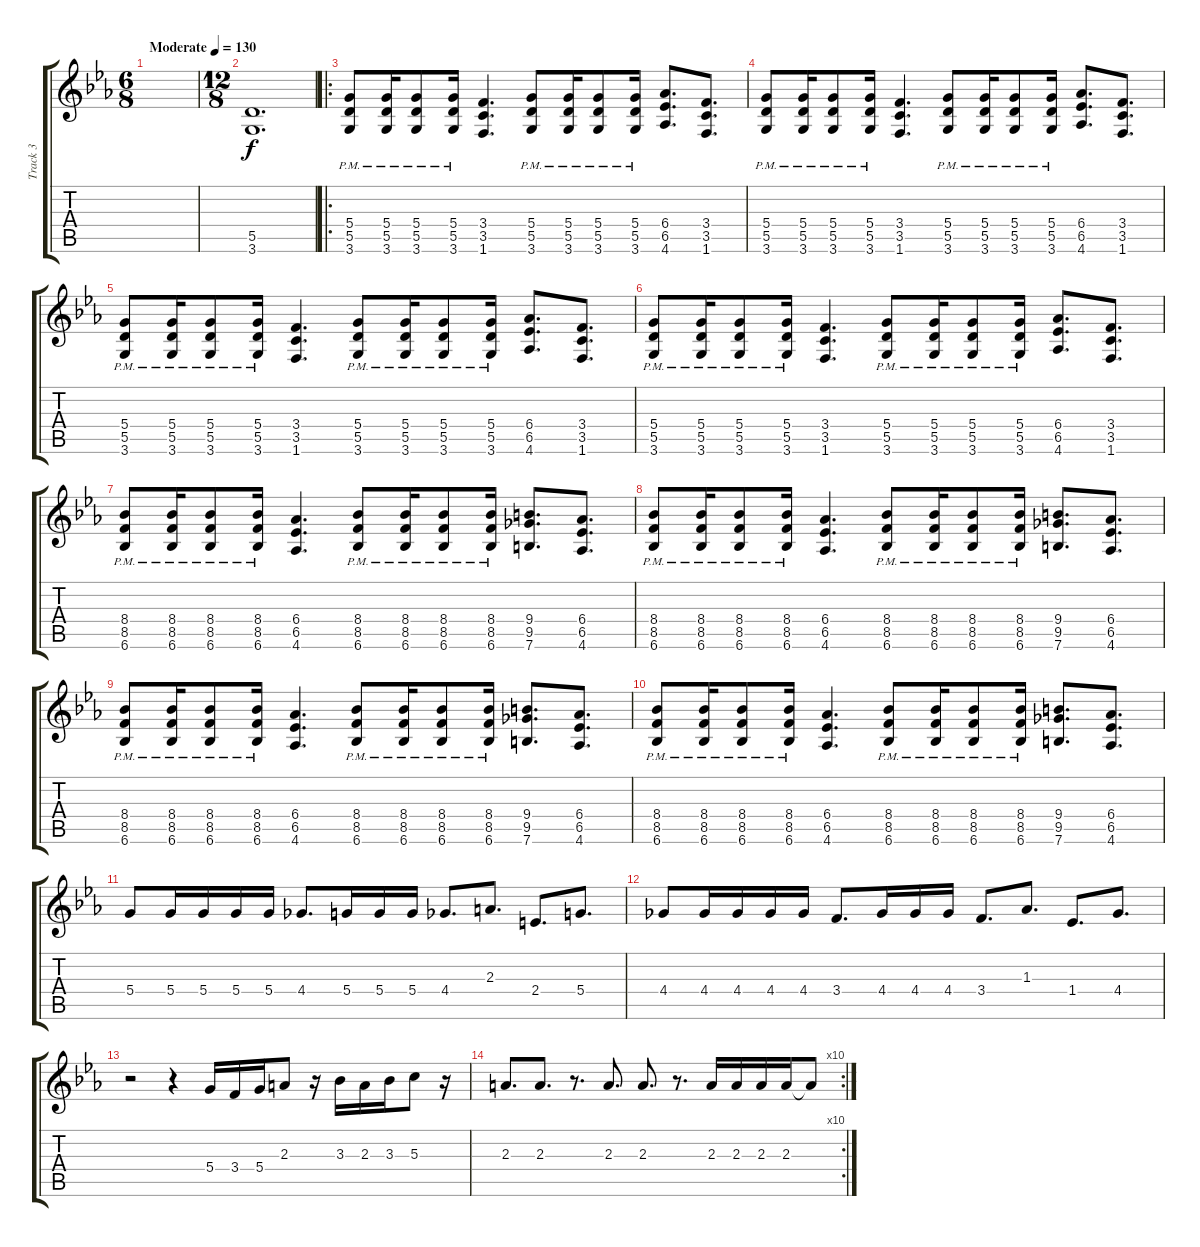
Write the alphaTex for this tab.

\track ("Track 3" "Track 3") {instrument distortionguitar}
\staff {score tabs}
\tuning (E4 B3 G3 D3 A2 E2) {hide}
\ts (6 8)
\tempo (130 "Moderate")
\clef g2
\ks eb
|
\ts (12 8)
(5.5 3.6).1{d} |
\ro
(5.4{pm} 5.5{pm} 3.6{pm}).8 (5.4{pm} 5.5{pm} 3.6{pm}).16 (5.4{pm} 5.5{pm} 3.6{pm}).8 (5.4{pm} 5.5{pm} 3.6{pm}).16 (3.4 3.5 1.6).4{d} (5.4{pm} 5.5{pm} 3.6{pm}).8 (5.4{pm} 5.5{pm} 3.6{pm}).16 (5.4{pm} 5.5{pm} 3.6{pm}).8 (5.4{pm} 5.5{pm} 3.6{pm}).16 (6.4 6.5 4.6).8{d} (3.4 3.5 1.6).8{d} |
(5.4{pm} 5.5{pm} 3.6{pm}).8 (5.4{pm} 5.5{pm} 3.6{pm}).16 (5.4{pm} 5.5{pm} 3.6{pm}).8 (5.4{pm} 5.5{pm} 3.6{pm}).16 (3.4 3.5 1.6).4{d} (5.4{pm} 5.5{pm} 3.6{pm}).8 (5.4{pm} 5.5{pm} 3.6{pm}).16 (5.4{pm} 5.5{pm} 3.6{pm}).8 (5.4{pm} 5.5{pm} 3.6{pm}).16 (6.4 6.5 4.6).8{d} (3.4 3.5 1.6).8{d} |
(5.4{pm} 5.5{pm} 3.6{pm}).8 (5.4{pm} 5.5{pm} 3.6{pm}).16 (5.4{pm} 5.5{pm} 3.6{pm}).8 (5.4{pm} 5.5{pm} 3.6{pm}).16 (3.4 3.5 1.6).4{d} (5.4{pm} 5.5{pm} 3.6{pm}).8 (5.4{pm} 5.5{pm} 3.6{pm}).16 (5.4{pm} 5.5{pm} 3.6{pm}).8 (5.4{pm} 5.5{pm} 3.6{pm}).16 (6.4 6.5 4.6).8{d} (3.4 3.5 1.6).8{d} |
(5.4{pm} 5.5{pm} 3.6{pm}).8 (5.4{pm} 5.5{pm} 3.6{pm}).16 (5.4{pm} 5.5{pm} 3.6{pm}).8 (5.4{pm} 5.5{pm} 3.6{pm}).16 (3.4 3.5 1.6).4{d} (5.4{pm} 5.5{pm} 3.6{pm}).8 (5.4{pm} 5.5{pm} 3.6{pm}).16 (5.4{pm} 5.5{pm} 3.6{pm}).8 (5.4{pm} 5.5{pm} 3.6{pm}).16 (6.4 6.5 4.6).8{d} (3.4 3.5 1.6).8{d} |
(8.4{pm} 8.5{pm} 6.6{pm}).8 (8.4{pm} 8.5{pm} 6.6{pm}).16 (8.4{pm} 8.5{pm} 6.6{pm}).8 (8.4{pm} 8.5{pm} 6.6{pm}).16 (6.4 6.5 4.6).4{d} (8.4{pm} 8.5{pm} 6.6{pm}).8 (8.4{pm} 8.5{pm} 6.6{pm}).16 (8.4{pm} 8.5{pm} 6.6{pm}).8 (8.4{pm} 8.5{pm} 6.6{pm}).16 (9.4 9.5 7.6).8{d} (6.4 6.5 4.6).8{d} |
(8.4{pm} 8.5{pm} 6.6{pm}).8 (8.4{pm} 8.5{pm} 6.6{pm}).16 (8.4{pm} 8.5{pm} 6.6{pm}).8 (8.4{pm} 8.5{pm} 6.6{pm}).16 (6.4 6.5 4.6).4{d} (8.4{pm} 8.5{pm} 6.6{pm}).8 (8.4{pm} 8.5{pm} 6.6{pm}).16 (8.4{pm} 8.5{pm} 6.6{pm}).8 (8.4{pm} 8.5{pm} 6.6{pm}).16 (9.4 9.5 7.6).8{d} (6.4 6.5 4.6).8{d} |
(8.4{pm} 8.5{pm} 6.6{pm}).8 (8.4{pm} 8.5{pm} 6.6{pm}).16 (8.4{pm} 8.5{pm} 6.6{pm}).8 (8.4{pm} 8.5{pm} 6.6{pm}).16 (6.4 6.5 4.6).4{d} (8.4{pm} 8.5{pm} 6.6{pm}).8 (8.4{pm} 8.5{pm} 6.6{pm}).16 (8.4{pm} 8.5{pm} 6.6{pm}).8 (8.4{pm} 8.5{pm} 6.6{pm}).16 (9.4 9.5 7.6).8{d} (6.4 6.5 4.6).8{d} |
(8.4{pm} 8.5{pm} 6.6{pm}).8 (8.4{pm} 8.5{pm} 6.6{pm}).16 (8.4{pm} 8.5{pm} 6.6{pm}).8 (8.4{pm} 8.5{pm} 6.6{pm}).16 (6.4 6.5 4.6).4{d} (8.4{pm} 8.5{pm} 6.6{pm}).8 (8.4{pm} 8.5{pm} 6.6{pm}).16 (8.4{pm} 8.5{pm} 6.6{pm}).8 (8.4{pm} 8.5{pm} 6.6{pm}).16 (9.4 9.5 7.6).8{d} (6.4 6.5 4.6).8{d} |
5.4.8 5.4.16 5.4.16 5.4.16 5.4.16 4.4.8{d} 5.4.16 5.4.16 5.4.16 4.4.8{d} 2.3.8{d} 2.4.8{d} 5.4.8{d} |
4.4.8 4.4.16 4.4.16 4.4.16 4.4.16 3.4.8{d} 4.4.16 4.4.16 4.4.16 3.4.8{d} 1.3.8{d} 1.4.8{d} 4.4.8{d} |
r.2 r.4 5.4.16 3.4.16 5.4.16 2.3.8 r.16 3.3.16 2.3.16 3.3.16 5.3.8 r.16 |
\rc 10
2.3.8{d} 2.3.8{d} r.8{d} 2.3.8{d} 2.3.8{d} r.8{d} 2.3.16 2.3.16 2.3.16 2.3.16 2.3{t}.8
